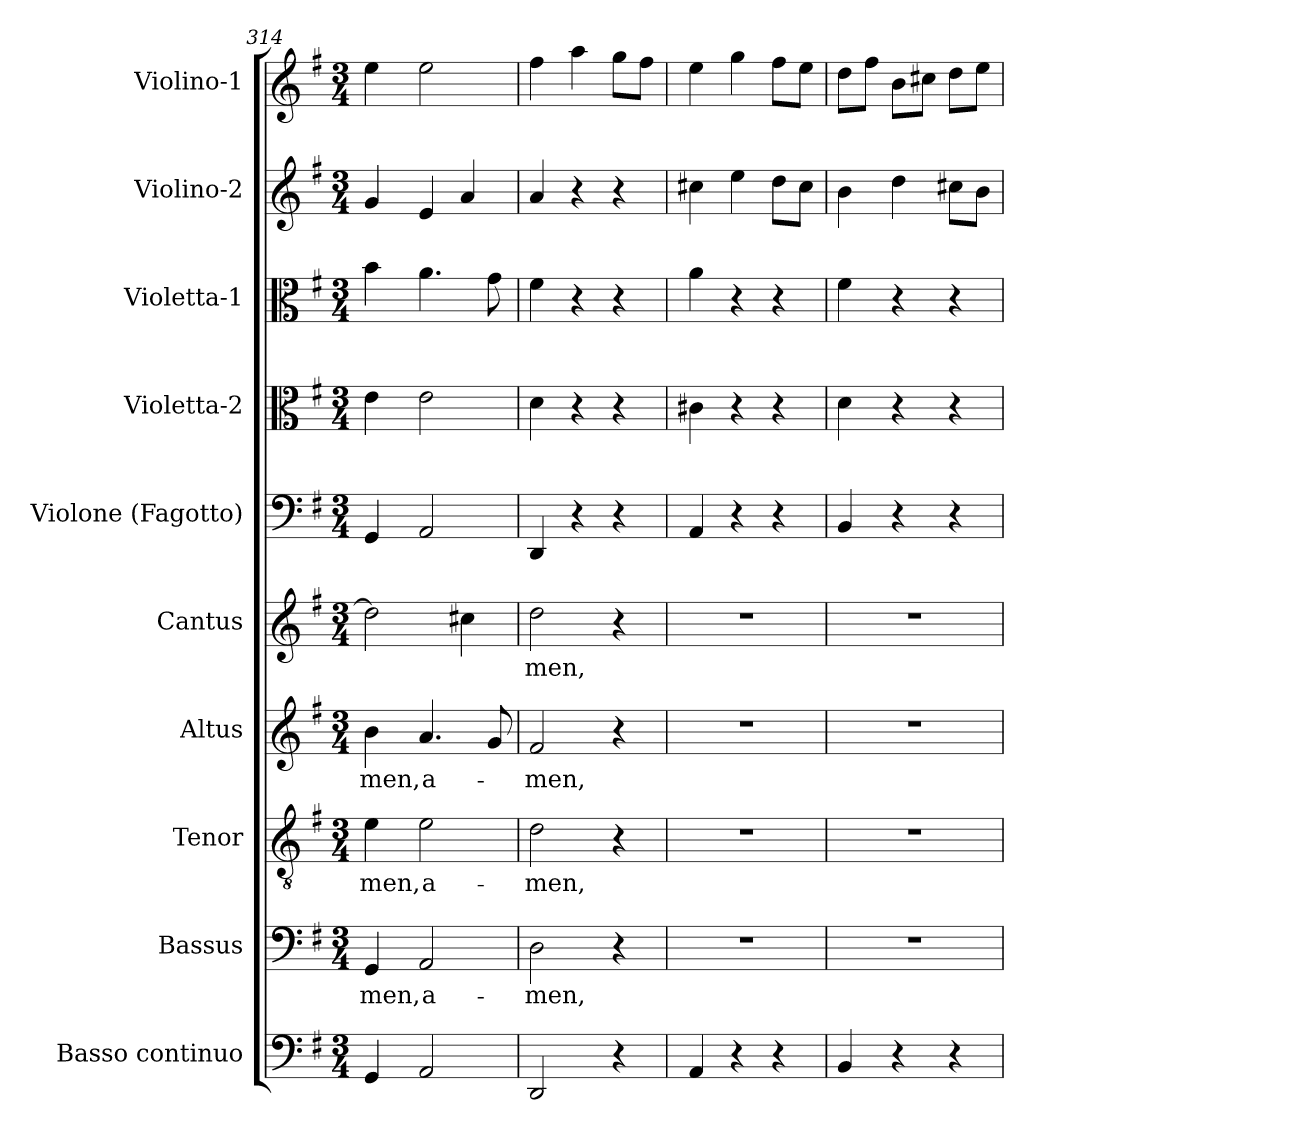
**kern	**kern	**text	**kern	**text	**kern	**text	**kern	**text	**kern	**kern	**kern	**kern	**kern
*part10	*part9	*part9	*part8	*part8	*part7	*part7	*part6	*part6	*part5	*part4	*part3	*part2	*part1
*staff10	*staff9	*staff9	*staff8	*staff8	*staff7	*staff7	*staff6	*staff6	*staff5	*staff4	*staff3	*staff2	*staff1
*I"Basso continuo	*I"Bassus	*	*I"Tenor	*	*I"Altus	*	*I"Cantus	*	*I"Violone (Fagotto)	*I"Violetta-2	*I"Violetta-1	*I"Violino-2	*I"Violino-1
*I'BC2	*I'B	*	*I'T	*	*I'A	*	*I'C	*	*I'Vn	*I'Va2	*I'Va1	*I'Vi2	*I'Vi1
*clefF4	*clefF4	*	*clefGv2	*	*clefG2	*	*clefG2	*	*clefF4	*clefC3	*clefC3	*clefG2	*clefG2
*k[f#]	*k[f#]	*	*k[f#]	*	*k[f#]	*	*k[f#]	*	*k[f#]	*k[f#]	*k[f#]	*k[f#]	*k[f#]
*G:	*G:	*	*G:	*	*G:	*	*G:	*	*G:	*G:	*G:	*G:	*G:
*M3/4	*M3/4	*	*M3/4	*	*M3/4	*	*M3/4	*	*M3/4	*M3/4	*M3/4	*M3/4	*M3/4
=314	=314	=314	=314	=314	=314	=314	=314	=314	=314	=314	=314	=314	=314
!	!	!LO:LY:b	!	!	!	!	!	!	!	!	!	!	!
!	!	!	!	!LO:LY:b	!	!	!	!	!	!	!	!	!
!	!	!	!	!	!	!LO:LY:b	!	!	!	!	!	!	!
4GG/	4GG/	-men,	4e\	-men,	4b\	-men,	2dd\]	.	4GG/	4e\	4b\	4g/	4ee\
!	!	!LO:LY:b	!	!	!	!	!	!	!	!	!	!	!
!	!	!	!	!LO:LY:b	!	!	!	!	!	!	!	!	!
!	!	!	!	!	!	!LO:LY:b	!	!	!	!	!	!	!
2AA/	2AA/	a-	2e\	a-	4.a/	a-	.	.	2AA/	2e\	4.a\	4e/	2ee\
.	.	.	.	.	.	.	4cc#X\	.	.	.	.	4a/	.
.	.	.	.	.	8g/	.	.	.	.	.	8g\	.	.
=315	=315	=315	=315	=315	=315	=315	=315	=315	=315	=315	=315	=315	=315
!	!	!LO:LY:b	!	!	!	!	!	!	!	!	!	!	!
!	!	!	!	!LO:LY:b	!	!	!	!	!	!	!	!	!
!	!	!	!	!	!	!LO:LY:b	!	!	!	!	!	!	!
!	!	!	!	!	!	!	!	!LO:LY:b	!	!	!	!	!
2DD/	2D\	-men,	2d\	-men,	2f#/	-men,	2dd\	-men,	4DD/	4d\	4f#\	4a/	4ff#\
.	.	.	.	.	.	.	.	.	4r	4r	4r	4r	4aa\
4r	4r	.	4r	.	4r	.	4r	.	4r	4r	4r	4r	8gg\L
.	.	.	.	.	.	.	.	.	.	.	.	.	8ff#\J
=316	=316	=316	=316	=316	=316	=316	=316	=316	=316	=316	=316	=316	=316
4AA/	2.r	.	2.r	.	2.r	.	2.r	.	4AA/	4c#X\	4a\	4cc#X\	4ee\
4r	.	.	.	.	.	.	.	.	4r	4r	4r	4ee\	4gg\
4r	.	.	.	.	.	.	.	.	4r	4r	4r	8dd\L	8ff#\L
.	.	.	.	.	.	.	.	.	.	.	.	8cc#\J	8ee\J
=317	=317	=317	=317	=317	=317	=317	=317	=317	=317	=317	=317	=317	=317
4BB/	2.r	.	2.r	.	2.r	.	2.r	.	4BB/	4d\	4f#\	4b\	8dd\L
.	.	.	.	.	.	.	.	.	.	.	.	.	8ff#\J
4r	.	.	.	.	.	.	.	.	4r	4r	4r	4dd\	8b\L
.	.	.	.	.	.	.	.	.	.	.	.	.	8cc#X\J
4r	.	.	.	.	.	.	.	.	4r	4r	4r	8cc#X\L	8dd\L
.	.	.	.	.	.	.	.	.	.	.	.	8b\J	8ee\J
=	=	=	=	=	=	=	=	=	=	=	=	=	=
*-	*-	*-	*-	*-	*-	*-	*-	*-	*-	*-	*-	*-	*-
